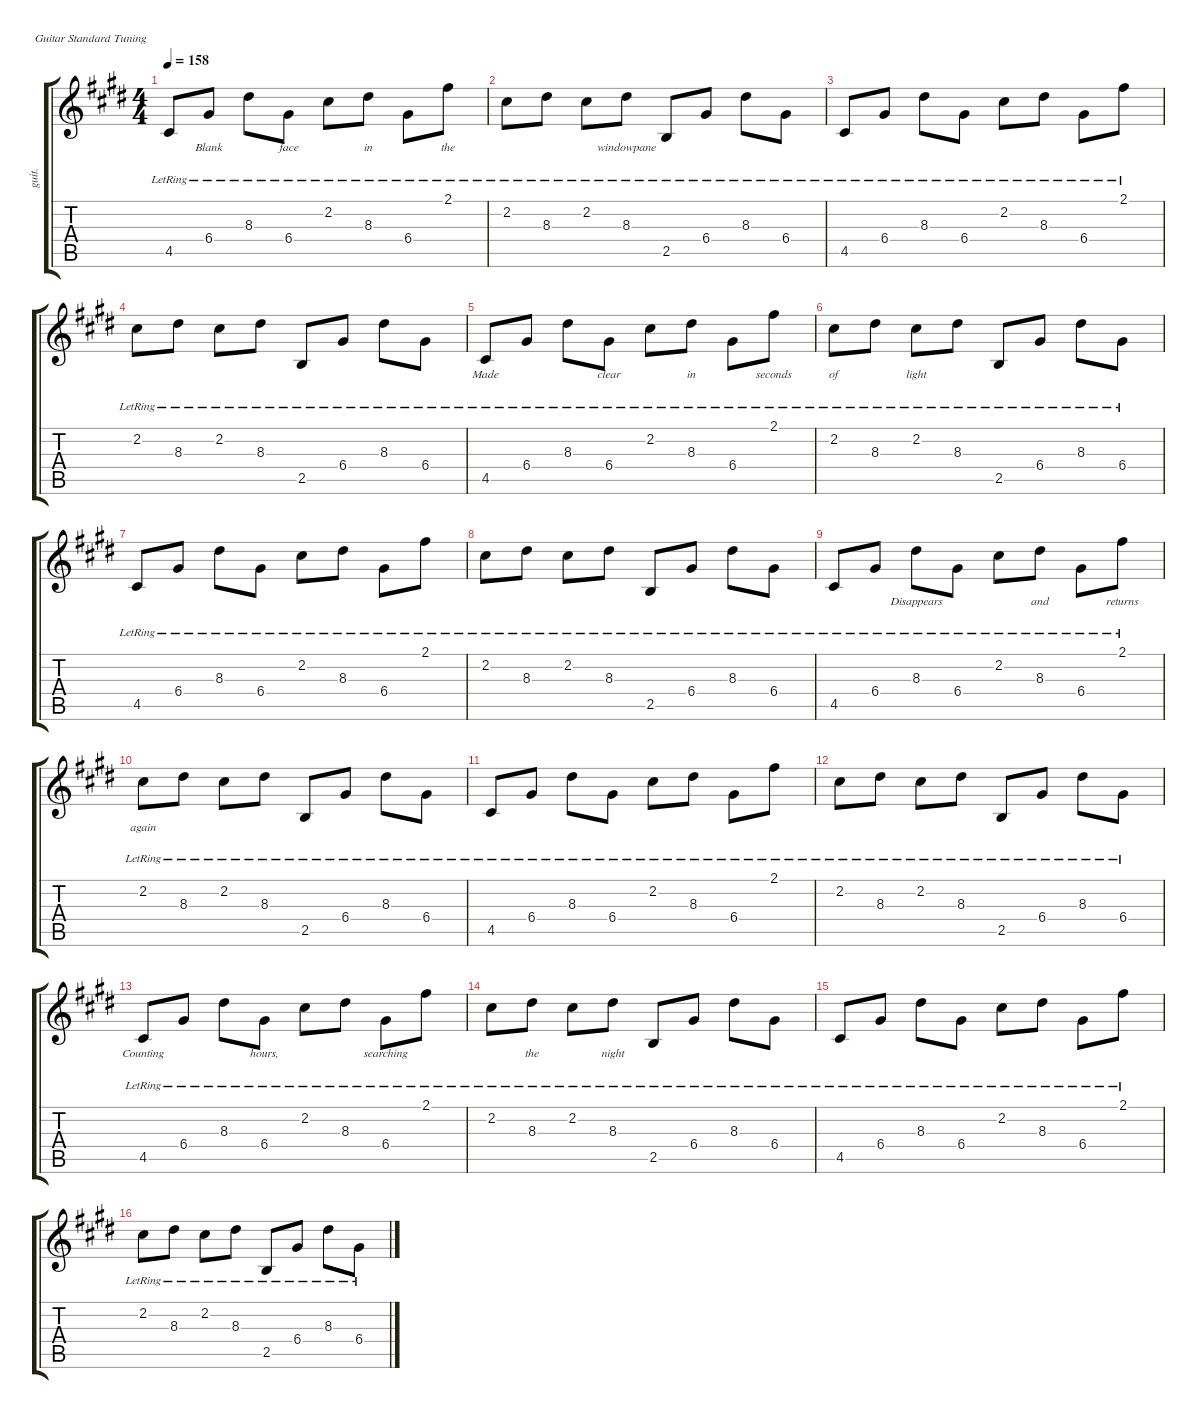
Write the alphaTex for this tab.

\defaultSystemsLayout 4
\hideDynamics
\bracketExtendMode groupsimilarinstruments
\otherSystemsTrackNameOrientation horizontal
\track ("Guitar 1-hid" "guit.") {defaultSystemsLayout 8 mute instrument electricguitarjazz}
\staff {score tabs}
\tuning (E4 B3 G3 D3 A2 E2)
\ts (4 4)
\beaming (8 2 2 2 2)
\tempo 158
\clef g2
\ks c#minor
4.5{lr acc #}.8{dy mf instrument acousticguitarsteel} 6.4{lr acc #}.8{lyrics (0 "Blank") lyrics (1 "") lyrics (2 "") lyrics (3 "") lyrics (4 "")} 8.3{lr acc #}.8 6.4{lr acc #}.8{lyrics (0 "face") lyrics (1 "") lyrics (2 "") lyrics (3 "") lyrics (4 "")} 2.2{lr acc #}.8 8.3{lr acc #}.8{lyrics (0 "in") lyrics (1 "") lyrics (2 "") lyrics (3 "") lyrics (4 "")} 6.4{lr acc #}.8 2.1{lr acc #}.8{lyrics (0 "the") lyrics (1 "") lyrics (2 "") lyrics (3 "") lyrics (4 "")} |
2.2{lr acc #}.8 8.3{lr acc #}.8 2.2{lr acc #}.8 8.3{lr acc #}.8{lyrics (0 "windowpane") lyrics (1 "") lyrics (2 "") lyrics (3 "") lyrics (4 "")} 2.5{lr acc forcenatural}.8 6.4{lr acc #}.8 8.3{lr acc #}.8 6.4{lr acc #}.8 |
4.5{lr acc #}.8 6.4{lr acc #}.8 8.3{lr acc #}.8 6.4{lr acc #}.8 2.2{lr acc #}.8 8.3{lr acc #}.8 6.4{lr acc #}.8 2.1{lr acc #}.8 |
2.2{lr acc #}.8 8.3{lr acc #}.8 2.2{lr acc #}.8 8.3{lr acc #}.8 2.5{lr acc forcenatural}.8 6.4{lr acc #}.8 8.3{lr acc #}.8 6.4{lr acc #}.8 |
4.5{lr acc #}.8{lyrics (0 "Made") lyrics (1 "") lyrics (2 "") lyrics (3 "") lyrics (4 "")} 6.4{lr acc #}.8 8.3{lr acc #}.8 6.4{lr acc #}.8{lyrics (0 "clear") lyrics (1 "") lyrics (2 "") lyrics (3 "") lyrics (4 "")} 2.2{lr acc #}.8 8.3{lr acc #}.8{lyrics (0 "in") lyrics (1 "") lyrics (2 "") lyrics (3 "") lyrics (4 "")} 6.4{lr acc #}.8 2.1{lr acc #}.8{lyrics (0 "seconds") lyrics (1 "") lyrics (2 "") lyrics (3 "") lyrics (4 "")} |
2.2{lr acc #}.8{lyrics (0 "of") lyrics (1 "") lyrics (2 "") lyrics (3 "") lyrics (4 "")} 8.3{lr acc #}.8 2.2{lr acc #}.8{lyrics (0 "light") lyrics (1 "") lyrics (2 "") lyrics (3 "") lyrics (4 "")} 8.3{lr acc #}.8 2.5{lr acc forcenatural}.8 6.4{lr acc #}.8 8.3{lr acc #}.8 6.4{lr acc #}.8 |
4.5{lr acc #}.8 6.4{lr acc #}.8 8.3{lr acc #}.8 6.4{lr acc #}.8 2.2{lr acc #}.8 8.3{lr acc #}.8 6.4{lr acc #}.8 2.1{lr acc #}.8 |
2.2{lr acc #}.8 8.3{lr acc #}.8 2.2{lr acc #}.8 8.3{lr acc #}.8 2.5{lr acc forcenatural}.8 6.4{lr acc #}.8 8.3{lr acc #}.8 6.4{lr acc #}.8 |
4.5{lr acc #}.8 6.4{lr acc #}.8 8.3{lr acc #}.8{lyrics (0 "Disappears") lyrics (1 "") lyrics (2 "") lyrics (3 "") lyrics (4 "")} 6.4{lr acc #}.8 2.2{lr acc #}.8 8.3{lr acc #}.8{lyrics (0 "and") lyrics (1 "") lyrics (2 "") lyrics (3 "") lyrics (4 "")} 6.4{lr acc #}.8 2.1{lr acc #}.8{lyrics (0 "returns") lyrics (1 "") lyrics (2 "") lyrics (3 "") lyrics (4 "")} |
2.2{lr acc #}.8{lyrics (0 "again") lyrics (1 "") lyrics (2 "") lyrics (3 "") lyrics (4 "")} 8.3{lr acc #}.8 2.2{lr acc #}.8 8.3{lr acc #}.8 2.5{lr acc forcenatural}.8 6.4{lr acc #}.8 8.3{lr acc #}.8 6.4{lr acc #}.8 |
4.5{lr acc #}.8 6.4{lr acc #}.8 8.3{lr acc #}.8 6.4{lr acc #}.8 2.2{lr acc #}.8 8.3{lr acc #}.8 6.4{lr acc #}.8 2.1{lr acc #}.8 |
2.2{lr acc #}.8 8.3{lr acc #}.8 2.2{lr acc #}.8 8.3{lr acc #}.8 2.5{lr acc forcenatural}.8 6.4{lr acc #}.8 8.3{lr acc #}.8 6.4{lr acc #}.8 |
4.5{lr acc #}.8{lyrics (0 "Counting") lyrics (1 "") lyrics (2 "") lyrics (3 "") lyrics (4 "")} 6.4{lr acc #}.8 8.3{lr acc #}.8 6.4{lr acc #}.8{lyrics (0 "hours,") lyrics (1 "") lyrics (2 "") lyrics (3 "") lyrics (4 "")} 2.2{lr acc #}.8 8.3{lr acc #}.8 6.4{lr acc #}.8{lyrics (0 "searching") lyrics (1 "") lyrics (2 "") lyrics (3 "") lyrics (4 "")} 2.1{lr acc #}.8 |
2.2{lr acc #}.8 8.3{lr acc #}.8{lyrics (0 "the") lyrics (1 "") lyrics (2 "") lyrics (3 "") lyrics (4 "")} 2.2{lr acc #}.8 8.3{lr acc #}.8{lyrics (0 "night") lyrics (1 "") lyrics (2 "") lyrics (3 "") lyrics (4 "")} 2.5{lr acc forcenatural}.8 6.4{lr acc #}.8 8.3{lr acc #}.8 6.4{lr acc #}.8 |
4.5{lr acc #}.8 6.4{lr acc #}.8 8.3{lr acc #}.8 6.4{lr acc #}.8 2.2{lr acc #}.8 8.3{lr acc #}.8 6.4{lr acc #}.8 2.1{lr acc #}.8 |
2.2{lr acc #}.8 8.3{lr acc #}.8 2.2{lr acc #}.8 8.3{lr acc #}.8 2.5{lr acc forcenatural}.8 6.4{lr acc #}.8 8.3{lr acc #}.8 6.4{lr acc #}.8
